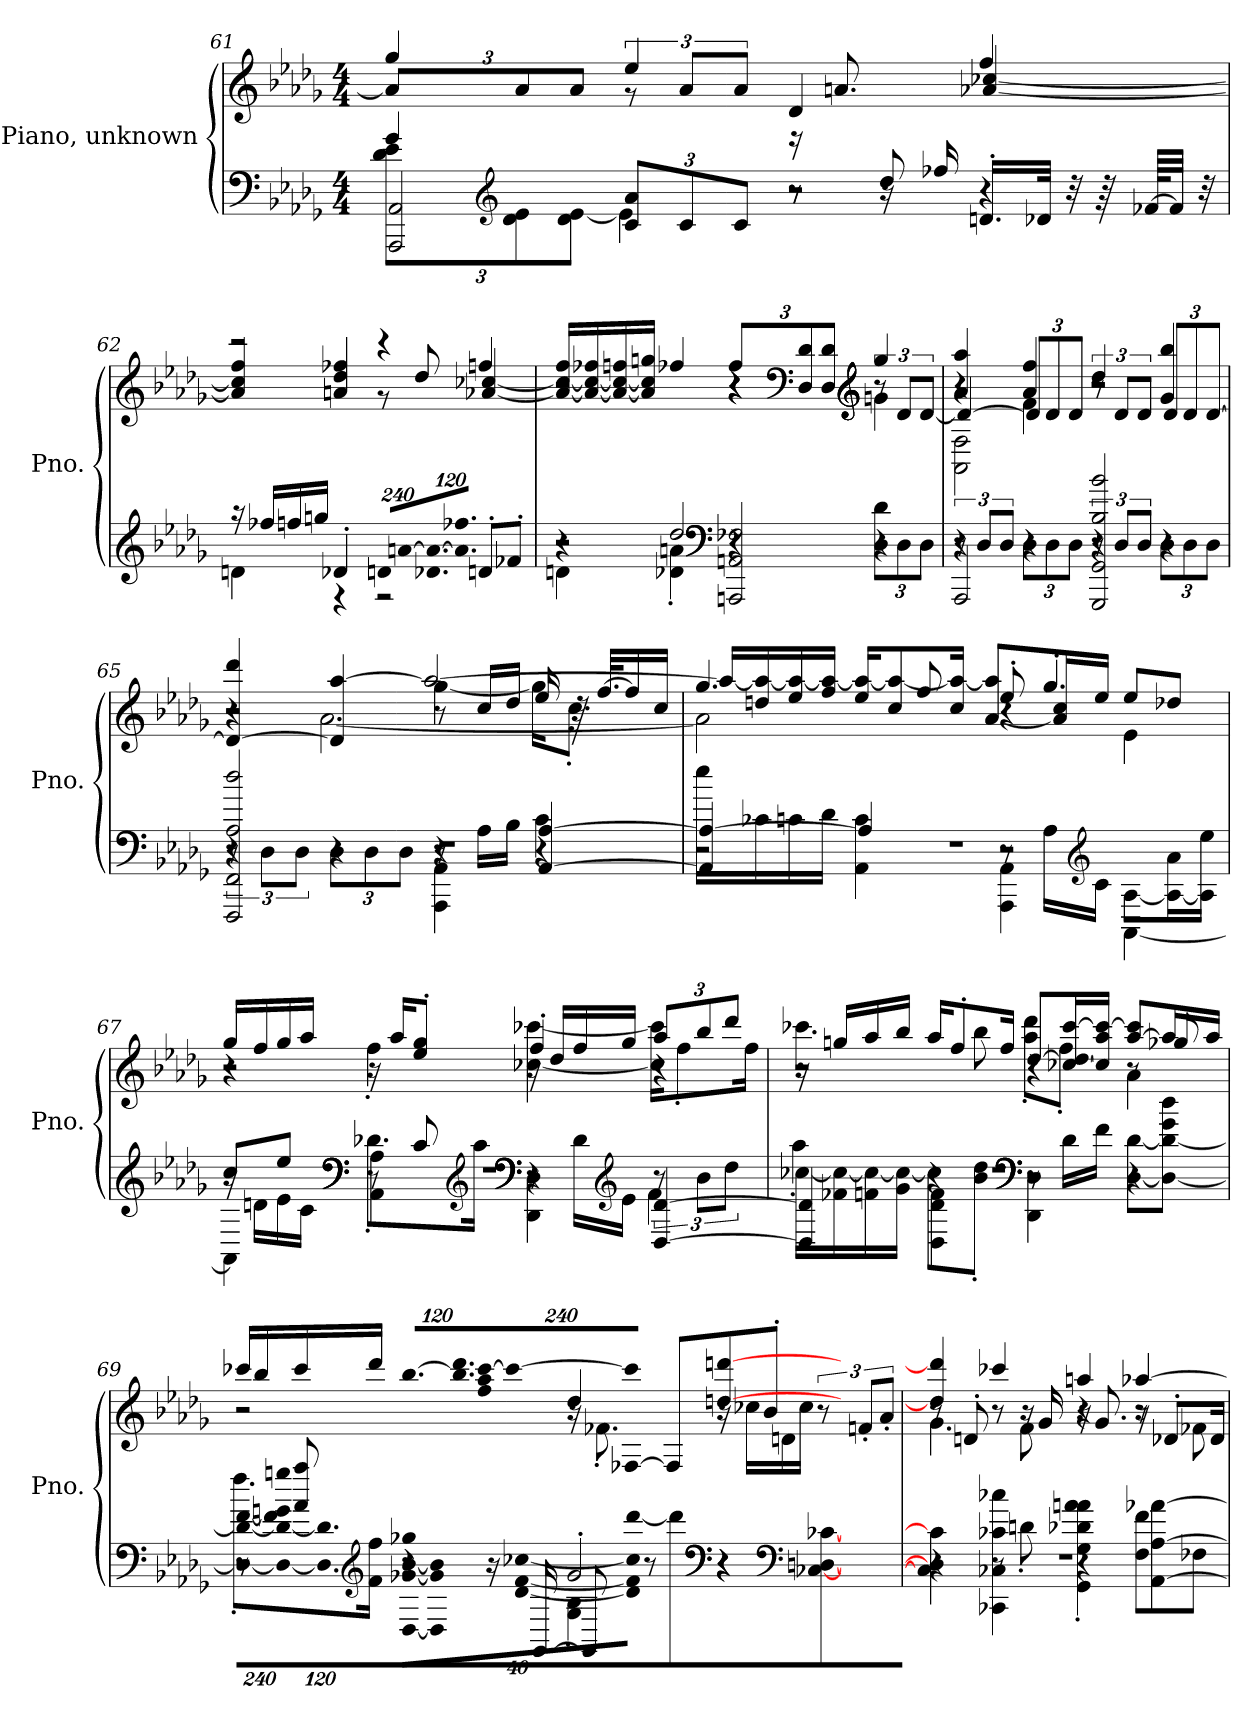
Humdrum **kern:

**kern	**kern
*part1	*part1
*staff2	*staff1
*I"Piano, unknown	*
*I'Pno.	*
!!LO:LB:g=z
*clefF4	*clefG2
*k[b-e-a-d-g-]	*k[b-e-a-d-g-]
*M4/4	*M4/4
=61	=61
*^	*^
*	*Xbrackettup	*	*Xbrackettup
*	*^	*	*
4g-/	12d-\ 12e-\L	2AAA-/ 2AA-/	4gg-/	12a-/L]
*clefG2	*	*	*	*
.	12d-\ 12e-\	.	.	12a-/
.	12d-\ [12e-\J	.	.	12a-/J
*	*	*	*	*brackettup
12c/ 12a-/L	4e-\]	.	4ee-/	12r
12c/	.	.	.	12a-/L
12c/J	.	.	.	12a-/J
8r	2r	8r	4d-/	16r
.	.	.	.	8.an/
16r	.	8dd-/	.	.
16ff-X/	.	.	.	.
16.dn'/LL	.	4r	4ff/	[4a-X/ [4cc-X/
32d-X/JJk	.	.	.	.
32r	.	.	.	.
64r	.	.	.	.
[64f-X/KLLL	.	.	.	.
32f-/JJJ]	.	.	.	.
32r	.	.	.	.
*	*v	*v	*	*
!!LO:LB:g=z	!!
=62	=62	=62	=62
16r	4dn\	2r	4a-/] 4cc-/] 4ff/
16ff-X/LL	.	.	.
16ffn/	.	.	.
16ggn/JJ	.	.	.
4d-X'/	4r	.	4an/ 4dd-/ 4ff-X/
!LO:N:vis=16	!	!	!
1920%137dn/LL	2r	4r	8r
!LO:N:vis=16	!	!	!
[1920%137an/	.	.	.
.	.	.	8dd-/
!LO:N:vis=32.	!	!	!
1920%103d-X/ 1920%103a/_L	.	.	.
!LO:N:vis=32.	!	!	!
1920%103a/] 1920%103ff-X/JJJ	.	.	.
8dn'/L	.	4ffn/	[4a-X/ [4cc-X/
8f-X'/J	.	.	.
=63	=63	=63	=63
*	*^	*	*^
4r	4dn\	2r	2r	16a-/_ 16cc-/_ 16ff/LL	2r
.	.	.	.	16a-/_ 16cc-/_ 16ff-X/	.
.	.	.	.	16a-/_ 16cc-/_ 16ffn/	.
.	.	.	.	16a-/] 16cc-/] 16ggn/JJ	.
2dd-/	4d-X\' 4an\'	.	.	4ff-X/	.
*clefF4	*	*	*	*	*
*	*	*	*	*Xbrackettup	*
.	4r	2AAAn/ 2AAn/ 2F-X/	4r	12ff-/L	4r
*	*	*	*clefF4	*	*
.	.	.	.	12D-/ 12d-/	.
.	.	.	.	12D-/ 12d-/J	.
*	*	*	*clefG2	*	*
*	*	*	*	*brackettup	*
4r	12D-\ 12d-\L	.	4gg/	12r	4gn\
.	12D-\	.	.	12d-/L	.
.	12D-\J	.	.	[12d-/J	.
*	*	*	*v	*v	*v
!!LO:LB:g=z
=64	=64	=64	=64
*brackettup	*	*	*
*	*	*	*^
*	*	*	*	*^
*	*	*	*	*	*^
12r	4r	2AAA-/	4a-/ 4aa-/	4r	4d-/_	2AA-\ 2F\
12D-/L	.	.	.	.	.	.
12D-/J	.	.	.	.	.	.
*	*Xbrackettup	*	*	*	*Xbrackettup	*
4r	12D-\L	.	4a-/ 4ff/	4f\	12d-/L]	.
.	12D-\	.	.	.	12d-/	.
.	12D-\J	.	.	.	12d-/J	.
*brackettup	*	*	*	*	*brackettup	*
12r	4r	2GGG-/ 2GG-/ 2B-/ 2b-/	4dd-/	2r	12r	2r
12D-/L	.	.	.	.	12d-/L	.
12D-/J	.	.	.	.	12d-/J	.
*	*Xbrackettup	*	*	*	*Xbrackettup	*
4r	12D-\L	.	4g-/ 4bb-/	.	12d-/L	.
.	12D-\	.	.	.	12d-/	.
.	12D-\J	.	.	.	[12d-/J	.
*	*v	*v	*	*	*	*
=65	=65	=65	=65	=65	=65
*	*brackettup	*	*	*	*
*^	*^	*	*	*	*
1r	12r	2FFF/ 2FF/ 2A-/ 2dd-/	4r	2r	2r	4d-/_ 4ddd-/	4r
.	12D-\L	.	.	.	.	.	.
.	12D-\J	.	.	.	.	.	.
*	*	*	*Xbrackettup	*	*	*	*
.	4r	.	12D-\L	.	.	4d-/] [4aa-/	[2.a-\
.	.	.	12D-\	.	.	.	.
.	.	.	12D-\J	.	.	.	.
.	8r	4r	4AAA-\ 4AA-\	8r	[4gg-\	2aa-/_	.
.	16A-\LL	.	.	16cc/LL	.	.	.
.	16B-\JJ	.	.	16dd-/JJ	.	.	.
.	4c\	[4AA-/ [4A-/	4r	16ee-/	16gg-\KL]	.	.
.	.	.	.	64r	8.cc'\J	.	.
.	.	.	.	[32.ff/KLL	.	.	.
.	.	.	.	16ff/]	.	.	.
.	.	.	.	16cc/JJ	.	.	.
*	*	*	*	*	*	*v	*v
!!LO:LB:g=z
=66	=66	=66	=66	=66	=66	=66
1r	16ee-\LL	4AA-/] 4A-/_	2r	4.gg-/	16aa-/LL_	2a-\]
.	16c-X\	.	.	.	16ddn/ 16aa-/_	.
.	16cn\	.	.	.	16ee-/ 16aa-/_	.
.	16d-\JJ	.	.	.	16ff/ 16aa-/_JJ	.
.	4AA-\ 4c\	4A-/]	.	.	16ee-/ 16aa-/_KL	.
.	.	.	.	.	8cc/ 8aa-/_	.
.	.	.	.	8ff/	.	.
.	.	.	.	.	16cc/ 16aa-/_Jk	.
.	8r	2r	4AAA-\ 4AA-\	8ee-'/	[8a-/ 8aa-/]L	4r
.	16A-\LL	.	.	4.gg-'/	16a-/] 16cc/L	.
*clefG2	*	*	*	*	*	*
.	16c\JJ	.	.	.	16ee-/JJ	.
.	[8A-\L	.	[4AA-\	.	8ee-/L	4e-\
.	16A-\_ 16a-\L	.	.	.	8dd-X/J	.
.	16A-\] 16ee-\JJ	.	.	.	.	.
!!LO:LB:g=z	!!	!!
=67	=67	=67	=67	=67	=67	=67
1r	16r	8cc/L	4AA-\]	16gg-/LL	4r	2r
.	16dn\LL	.	.	16ff/	.	.
.	16e-\	8ee-/J	.	16gg-/	.	.
.	16c\JJ	.	.	16aa-/JJ	.	.
*clefF4	*	*	*	*	*	*
.	8.d-X'\L	8r	4AA-\ 4A-\	16r	4ff'\	.
.	.	.	.	16aa-/KL	.	.
.	.	8c/	.	8ee-/' 8gg-/'J	.	.
*clefG2	*	*	*	*	*	*
.	16aa-\Jk	.	.	.	.	.
*clefF4	*	*	*	*	*	*
.	8r	4r	4DD-\ 4D-\	16r	[4cc-X\ [4ccc-X\	4ff'/
.	.	.	.	16dd-/LL	.	.
.	16d-\LL	.	.	16ff/	.	.
*clefG2	*	*	*	*	*	*
.	16e-\JJ	.	.	16gg-/JJ	.	.
*	*brackettup	*	*	*	*	*
.	12r	[4D-/ [4d-/	4f\	12aa-/L	16cc-\] 16ccc-\]KL	4r
.	.	.	.	.	8ff'\	.
.	12b-\L	.	.	12bb-/	.	.
.	12dd-\J	.	.	12ddd-/J	.	.
.	.	.	.	.	16ff\Jk	.
!!LO:PB:g=z	!!	!!
=68	=68	=68	=68	=68	=68	=68
1r	[16cc-X\LL	4D-/] 4d-/]	4aa-'\	16r	4.ccc-X\	2r
.	16f-X\ 16cc-\_	.	.	16ggn/LL	.	.
.	16fn\ 16cc-\_	.	.	16aa-/	.	.
.	16g-\ 16cc-\_JJ	.	.	16bb-/JJ	.	.
.	8cc-\L]	4r	4D-\ 4d-\ 4f\	16aa-/KL	.	.
.	.	.	.	8ff'/	.	.
.	8b-\' 8dd-\'J	.	.	.	8bb-\	.
.	.	.	.	16ff/Jk	.	.
*clefF4	*	*	*	*	*	*
.	8r	2r	4DD-\ 4D-\	[8dd-/L	8aa-\' 8ddd-\'L	4r
.	16d-\LL	.	.	[16cc-X/ 16dd-/] [16ccc-/L	8ff'\J	.
.	16f\JJ	.	.	16cc-/] 16aa-/ 16ccc-/_JJ	.	.
.	[8D-\ [8d-\L	.	4r	[8aa-/ 8ccc-/]L	4a-\	8r
.	8D-\_ 8d-\_ 8g-\ 8dd-\J	.	.	16aa-/L]	.	8gg-X/
.	.	.	.	16aa-/JJ	.	.
!!LO:LB:g=z	!!	!!
=69	=69	=69	=69	=69	=69	=69
*	*Xbrackettup	*	*	*	*	*
!	!LO:N:vis=16	!	!	!	!	!
2r	1920%137D-\_ 1920%137d-\_ [1920%137f\LL	8r	8.ff'\L	2r	2r	16ccc-X/LL
.	.	.	.	.	.	16bb-/
!	!LO:N:vis=16	!	!	!	!	!
.	1920%137D-\_ 1920%137d-\_ 1920%137f\] 1920%137gn\ 1920%137ggn\	.	.	.	.	.
.	.	8a-/ 8aa-/	.	.	.	16ccc-/
!	!LO:N:vis=16.	!	!	!	!	!
.	960%103D-\] 960%103d-\]JJ	.	.	.	.	.
*clefG2	*	*	*	*	*	*
.	.	.	16f\ 16ff\Jk	.	.	16ddd-/JJ
!	!LO:N:vis=32	!	!	!	!	!LO:N:vis=32.
.	[640%23D-\ [640%23g-X\ [640%23b-\ 640%23gg-X\KLL	8r	4r	.	.	[1920%103bb-/LLL
!	!LO:N:vis=16	!	!	!	!	!
.	1920%137D-\] 1920%137g-\] 1920%137b-\]	.	.	.	.	.
!	!	!	!	!	!	!LO:N:vis=32.
.	.	.	.	.	.	1920%103bb-/] 1920%103ddd-/J
!	!LO:N:vis=16	!	!	!	!	!LO:N:vis=16
.	[1920%137d-\ [1920%137f\ [1920%137cc-X\	.	.	.	.	1920%137ff/ 1920%137aa-/ [1920%137ccc-/
.	.	16r	.	.	.	.
!	!LO:N:vis=16	!	!	!	!	!LO:N:vis=32
.	1920%137d-\] 1920%137f\] 1920%137cc-\] [1920%137ddd-\JJ	.	.	.	.	640%23ccc-/L_
.	.	[16GG-/	.	.	.	.
!	!	!	!	!	!	!LO:N:vis=32
.	.	.	.	.	.	[640%23F-X/ 640%23ccc-/]JJJ
2g-'/	4ddd-\]	8GG-/]	4G-\' 4B-\'	4dd-/	16r	.
.	.	.	.	.	.	8F-/L]
.	.	.	.	.	8.f-X'\	.
.	.	8r	.	.	.	.
.	.	.	.	.	.	8b-'/J
*clefF4	*	*	*	*	*	*
.	[4C-X\ [4Dn\ [4c-X\	4r	4r	[4ddn/ [4dddn/	16r	.
*	*	*	*	*	*	*brackettup
.	.	.	.	.	.	12r
.	.	.	.	.	16cc-X\LL	.
.	.	.	.	.	.	12fn'/L
.	.	.	.	.	16dn\	.
.	.	.	.	.	.	12a-'/J
.	.	.	.	.	16cc-\JJ	.
1920ryy	1920ryy	1920ryy	1920ryy	1920ryy	1920ryy	.
*	*	*v	*v	*	*	*
!!LO:LB:g=z	!!	!!
=70	=70	=70	=70	=70	=70
1r	4C-\] 4D\] 4c-\]	4r	4dd/] 4ddd/]	4.g-\	8r
.	.	.	.	.	8dn'/
.	8r	4CC-X\ 4C-X\ 4c-X\ 4cc-X\	4ccc-X/	.	8r
.	8dn'\	.	.	8f\	16r
.	.	.	.	.	16g-/
.	4GG-\' 4G-\' 4d-X\' 4a-\' 4an\'	4r	4aan/	4r	16r
.	.	.	.	.	8.g-/
.	8F\ 8f\L	[4AA-\ [4A-\ [4a-X\	[4aa-X/	8r	16r
.	.	.	.	.	8d-X'/L
.	8F-X\J	.	.	8f-X\	.
.	.	.	.	.	16d-/Jk
*v	*v	*v	*	*	*
*	*v	*v	*v
=	=
*-	*-
